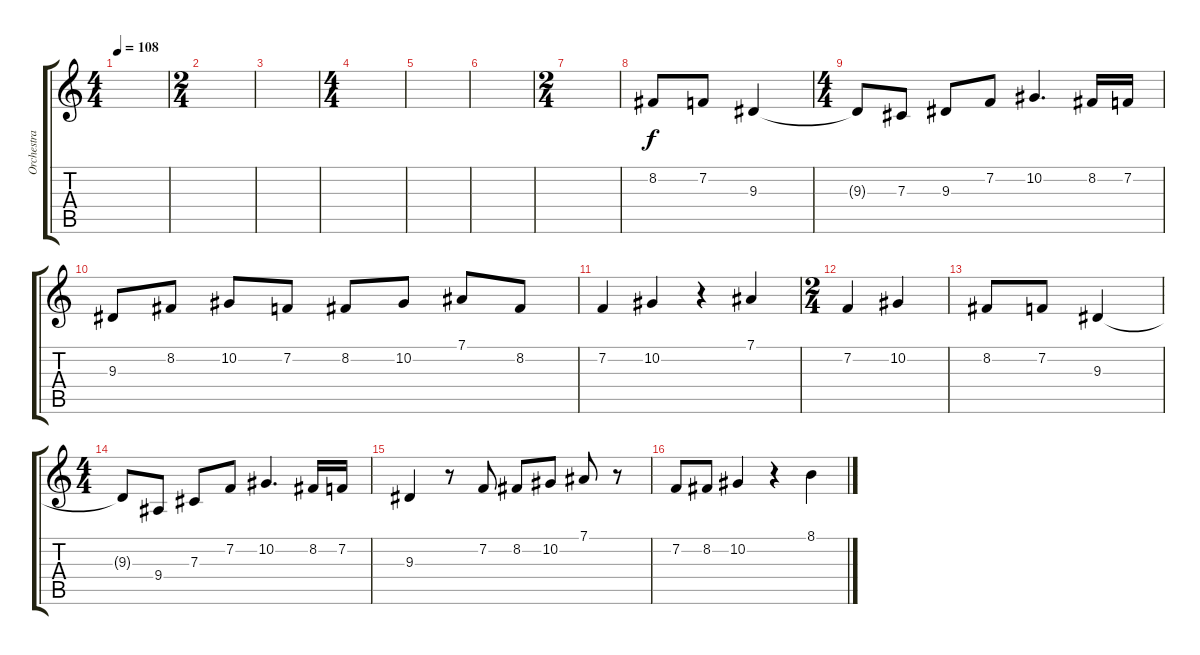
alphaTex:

\track ("Orchestra 1" "Orchestra ") {instrument stringensemble1}
\staff {score tabs}
\tuning (Eb4 Bb3 Gb3 Db3 Ab2 Eb2) {hide}
\ts (4 4)
\tempo 108
\clef g2
\ks c
|
\ts (2 4)
|
|
\ts (4 4)
|
|
|
\ts (2 4)
|
8.2.8 7.2.8 9.3.4 |
\ts (4 4)
9.3{t}.8 7.3.8 9.3.8 7.2.8 10.2.4{d} 8.2.16 7.2.16 |
9.3.8 8.2.8 10.2.8 7.2.8 8.2.8 10.2.8 7.1.8 8.2.8 |
7.2.4 10.2.4 r.4 7.1.4 |
\ts (2 4)
7.2.4 10.2.4 |
8.2.8 7.2.8 9.3.4 |
\ts (4 4)
9.3{t}.8 9.4.8 7.3.8 7.2.8 10.2.4{d} 8.2.16 7.2.16 |
9.3.4 r.8 7.2.8 8.2.8 10.2.8 7.1.8 r.8 |
7.2.8 8.2.8 10.2.4 r.4 8.1.4
